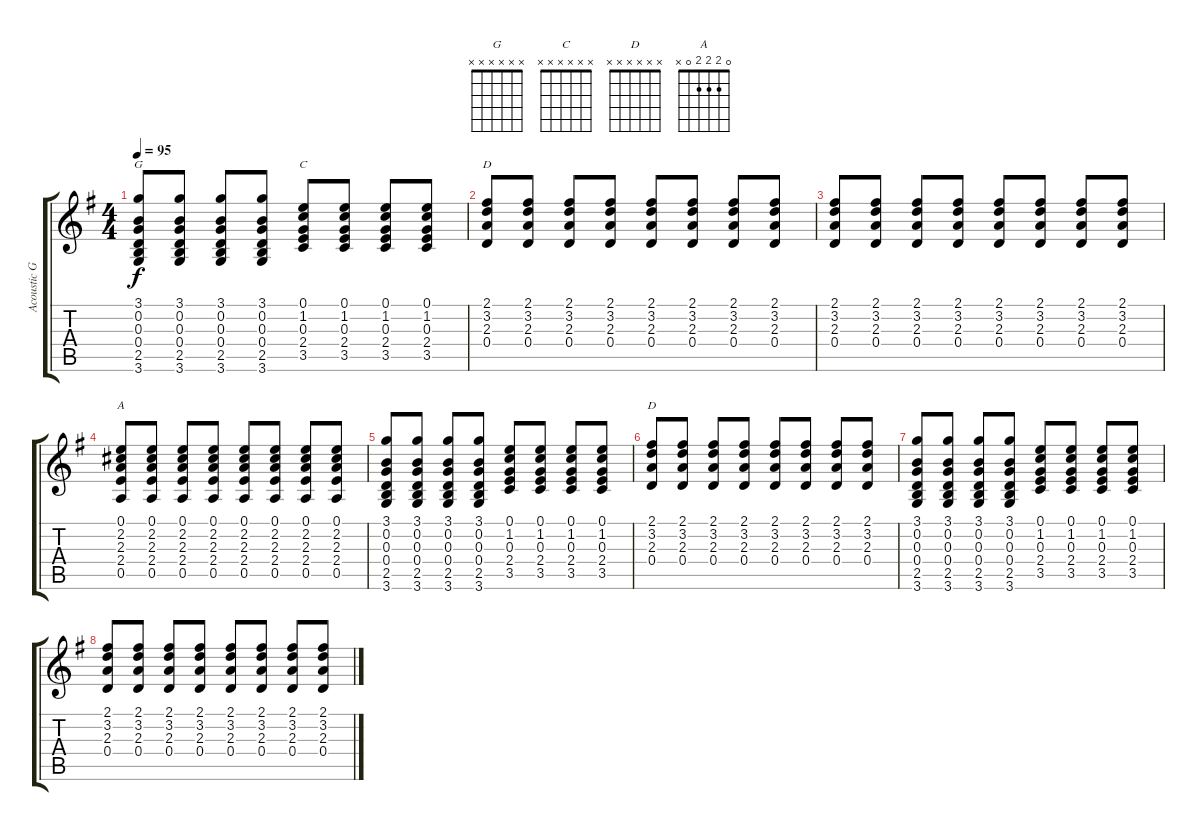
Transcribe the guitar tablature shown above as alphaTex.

\track ("Acoustic Guitar" "Acoustic G") {instrument acousticguitarsteel}
\staff {score tabs}
\tuning (E4 B3 G3 D3 A2 E2) {hide}
\chord ("G" x x x x x x)
\chord ("C" x x x x x x)
\chord ("D" 2 3 2 0 x x) {barre 2}
\chord ("A" 0 2 2 2 0 x)
\chord ("D" x x x x x x)
\ts (4 4)
\tempo 95
\clef g2
\ks g
(3.1 0.2 0.3 0.4 2.5 3.6).8{ch "G" dy f} (3.1 0.2 0.3 0.4 2.5 3.6).8 (3.1 0.2 0.3 0.4 2.5 3.6).8 (3.1 0.2 0.3 0.4 2.5 3.6).8 (0.1 1.2 0.3 2.4 3.5).8{ch "C"} (0.1 1.2 0.3 2.4 3.5).8 (0.1 1.2 0.3 2.4 3.5).8 (0.1 1.2 0.3 2.4 3.5).8 |
(2.1 3.2 2.3 0.4).8{ch "D"} (2.1 3.2 2.3 0.4).8 (2.1 3.2 2.3 0.4).8 (2.1 3.2 2.3 0.4).8 (2.1 3.2 2.3 0.4).8 (2.1 3.2 2.3 0.4).8 (2.1 3.2 2.3 0.4).8 (2.1 3.2 2.3 0.4).8 |
(2.1 3.2 2.3 0.4).8 (2.1 3.2 2.3 0.4).8 (2.1 3.2 2.3 0.4).8 (2.1 3.2 2.3 0.4).8 (2.1 3.2 2.3 0.4).8 (2.1 3.2 2.3 0.4).8 (2.1 3.2 2.3 0.4).8 (2.1 3.2 2.3 0.4).8 |
(0.1 2.2 2.3 2.4 0.5).8{ch "A" volume 0} (0.1 2.2 2.3 2.4 0.5).8 (0.1 2.2 2.3 2.4 0.5).8 (0.1 2.2 2.3 2.4 0.5).8 (0.1 2.2 2.3 2.4 0.5).8 (0.1 2.2 2.3 2.4 0.5).8 (0.1 2.2 2.3 2.4 0.5).8 (0.1 2.2 2.3 2.4 0.5).8 |
(3.1 0.2 0.3 0.4 2.5 3.6).8 (3.1 0.2 0.3 0.4 2.5 3.6).8 (3.1 0.2 0.3 0.4 2.5 3.6).8 (3.1 0.2 0.3 0.4 2.5 3.6).8 (0.1 1.2 0.3 2.4 3.5).8 (0.1 1.2 0.3 2.4 3.5).8 (0.1 1.2 0.3 2.4 3.5).8 (0.1 1.2 0.3 2.4 3.5).8 |
(2.1 3.2 2.3 0.4).8{ch "D"} (2.1 3.2 2.3 0.4).8 (2.1 3.2 2.3 0.4).8 (2.1 3.2 2.3 0.4).8 (2.1 3.2 2.3 0.4).8 (2.1 3.2 2.3 0.4).8 (2.1 3.2 2.3 0.4).8 (2.1 3.2 2.3 0.4).8 |
(3.1 0.2 0.3 0.4 2.5 3.6).8 (3.1 0.2 0.3 0.4 2.5 3.6).8 (3.1 0.2 0.3 0.4 2.5 3.6).8 (3.1 0.2 0.3 0.4 2.5 3.6).8 (0.1 1.2 0.3 2.4 3.5).8 (0.1 1.2 0.3 2.4 3.5).8 (0.1 1.2 0.3 2.4 3.5).8 (0.1 1.2 0.3 2.4 3.5).8 |
(2.1 3.2 2.3 0.4).8 (2.1 3.2 2.3 0.4).8 (2.1 3.2 2.3 0.4).8 (2.1 3.2 2.3 0.4).8 (2.1 3.2 2.3 0.4).8 (2.1 3.2 2.3 0.4).8 (2.1 3.2 2.3 0.4).8 (2.1 3.2 2.3 0.4).8
